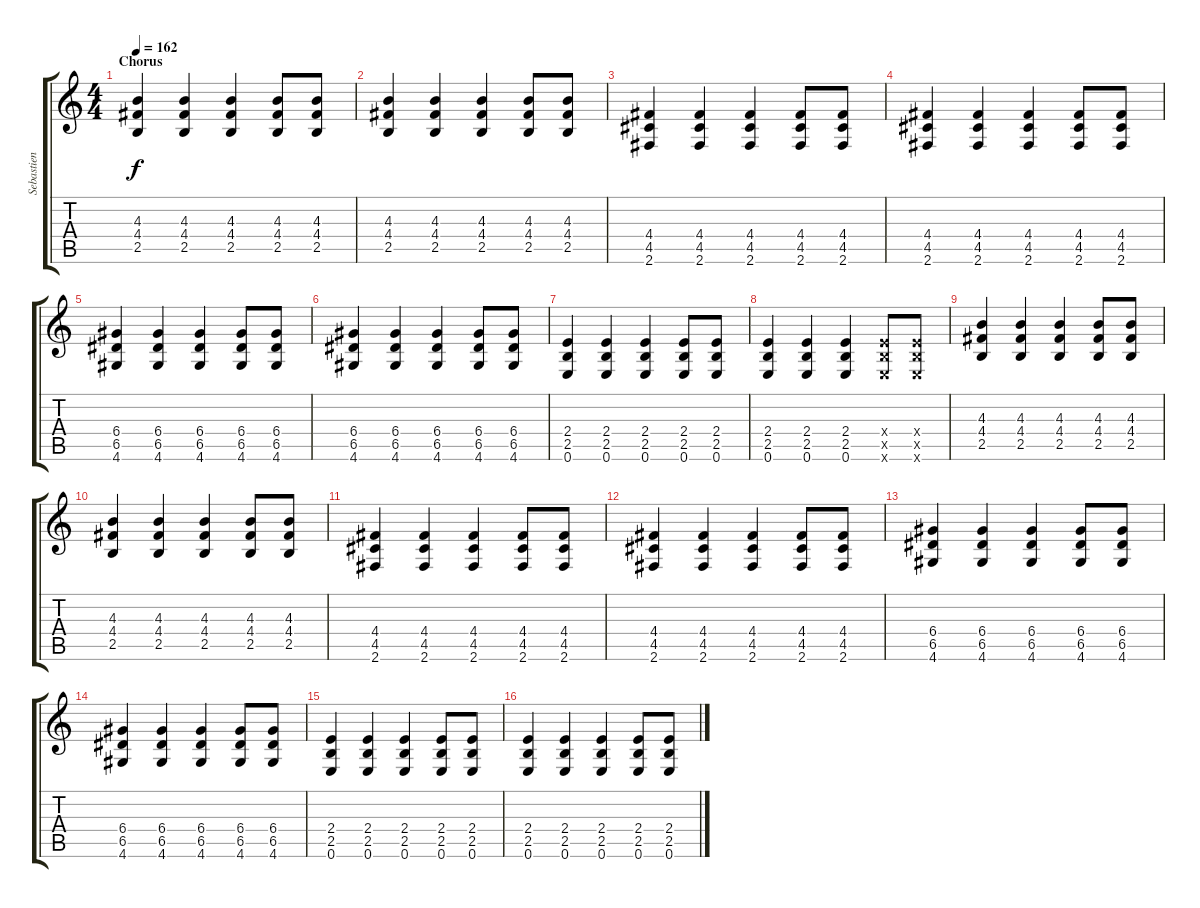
\track ("Sebastien Lefebvre" "Sebastien ") {instrument overdrivenguitar}
\staff {score tabs}
\tuning (E4 B3 G3 D3 A2 E2) {hide}
\ts (4 4)
\section ("" "Chorus")
\tempo 162
\clef g2
\ks c
(4.3 4.4 2.5).4{dy f} (4.3 4.4 2.5).4 (4.3 4.4 2.5).4 (4.3 4.4 2.5).8 (4.3 4.4 2.5).8 |
(4.3 4.4 2.5).4 (4.3 4.4 2.5).4 (4.3 4.4 2.5).4 (4.3 4.4 2.5).8 (4.3 4.4 2.5).8 |
(4.4 4.5 2.6).4 (4.4 4.5 2.6).4 (4.4 4.5 2.6).4 (4.4 4.5 2.6).8 (4.4 4.5 2.6).8 |
(4.4 4.5 2.6).4 (4.4 4.5 2.6).4 (4.4 4.5 2.6).4 (4.4 4.5 2.6).8 (4.4 4.5 2.6).8 |
(6.4 6.5 4.6).4 (6.4 6.5 4.6).4 (6.4 6.5 4.6).4 (6.4 6.5 4.6).8 (6.4 6.5 4.6).8 |
(6.4 6.5 4.6).4 (6.4 6.5 4.6).4 (6.4 6.5 4.6).4 (6.4 6.5 4.6).8 (6.4 6.5 4.6).8 |
(2.4 2.5 0.6).4 (2.4 2.5 0.6).4 (2.4 2.5 0.6).4 (2.4 2.5 0.6).8 (2.4 2.5 0.6).8 |
(2.4 2.5 0.6).4 (2.4 2.5 0.6).4 (2.4 2.5 0.6).4 (2.4{x} 2.5{x} 0.6{x}).8 (2.4{x} 2.5{x} 0.6{x}).8 |
(4.3 4.4 2.5).4 (4.3 4.4 2.5).4 (4.3 4.4 2.5).4 (4.3 4.4 2.5).8 (4.3 4.4 2.5).8 |
(4.3 4.4 2.5).4 (4.3 4.4 2.5).4 (4.3 4.4 2.5).4 (4.3 4.4 2.5).8 (4.3 4.4 2.5).8 |
(4.4 4.5 2.6).4 (4.4 4.5 2.6).4 (4.4 4.5 2.6).4 (4.4 4.5 2.6).8 (4.4 4.5 2.6).8 |
(4.4 4.5 2.6).4 (4.4 4.5 2.6).4 (4.4 4.5 2.6).4 (4.4 4.5 2.6).8 (4.4 4.5 2.6).8 |
(6.4 6.5 4.6).4 (6.4 6.5 4.6).4 (6.4 6.5 4.6).4 (6.4 6.5 4.6).8 (6.4 6.5 4.6).8 |
(6.4 6.5 4.6).4 (6.4 6.5 4.6).4 (6.4 6.5 4.6).4 (6.4 6.5 4.6).8 (6.4 6.5 4.6).8 |
(2.4 2.5 0.6).4 (2.4 2.5 0.6).4 (2.4 2.5 0.6).4 (2.4 2.5 0.6).8 (2.4 2.5 0.6).8 |
(2.4 2.5 0.6).4 (2.4 2.5 0.6).4 (2.4 2.5 0.6).4 (2.4 2.5 0.6).8 (2.4 2.5 0.6).8
